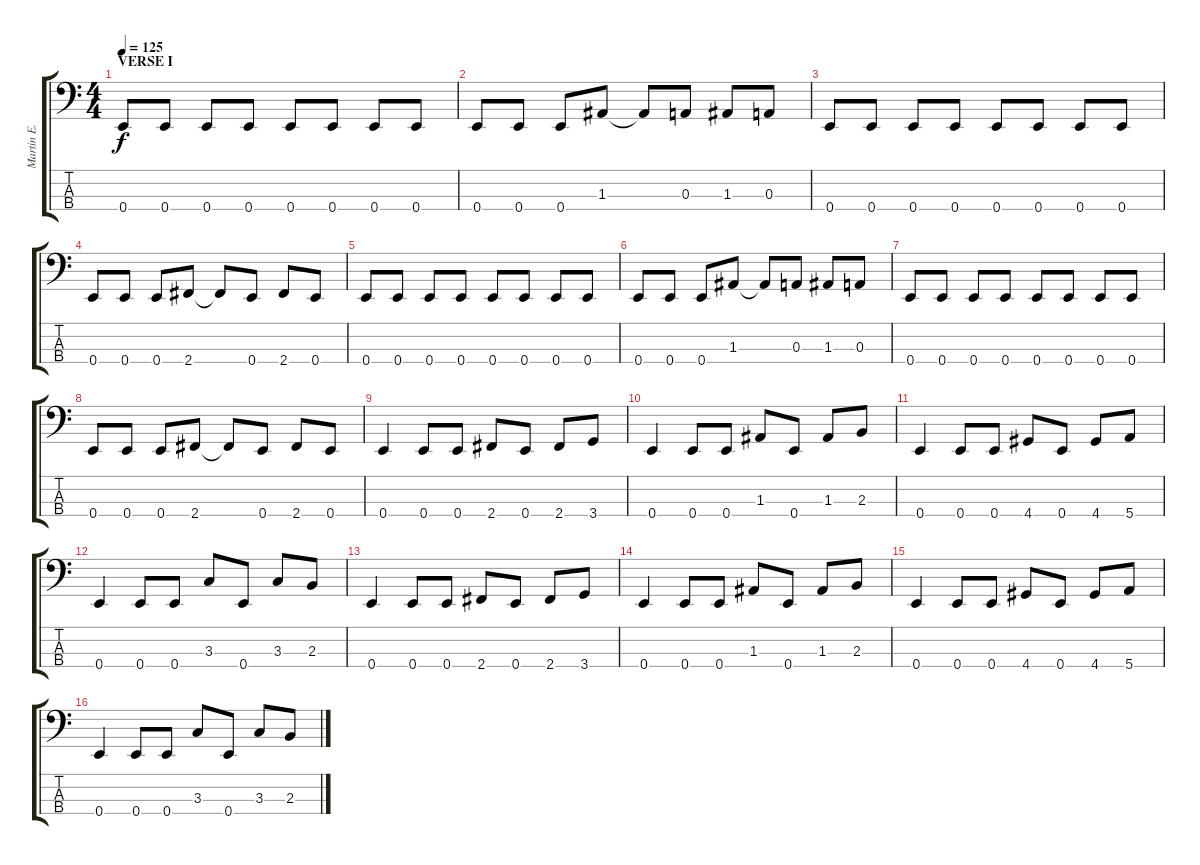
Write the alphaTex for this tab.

\track ("Martin E. Ain" "Martin E. ") {instrument electricbasspick}
\staff {score tabs}
\tuning (G2 D2 A1 E1) {hide}
\ts (4 4)
\section ("" "VERSE I")
\tempo 125
\clef f4
\ks c
0.4.8{dy f} 0.4.8 0.4.8 0.4.8 0.4.8 0.4.8 0.4.8 0.4.8 |
0.4.8 0.4.8 0.4.8 1.3.8 1.3{t}.8 0.3.8 1.3.8 0.3.8 |
0.4.8 0.4.8 0.4.8 0.4.8 0.4.8 0.4.8 0.4.8 0.4.8 |
0.4.8 0.4.8 0.4.8 2.4.8 2.4{t}.8 0.4.8 2.4.8 0.4.8 |
0.4.8 0.4.8 0.4.8 0.4.8 0.4.8 0.4.8 0.4.8 0.4.8 |
0.4.8 0.4.8 0.4.8 1.3.8 1.3{t}.8 0.3.8 1.3.8 0.3.8 |
0.4.8 0.4.8 0.4.8 0.4.8 0.4.8 0.4.8 0.4.8 0.4.8 |
0.4.8 0.4.8 0.4.8 2.4.8 2.4{t}.8 0.4.8 2.4.8 0.4.8 |
0.4.4 0.4.8 0.4.8 2.4.8 0.4.8 2.4.8 3.4.8 |
0.4.4 0.4.8 0.4.8 1.3.8 0.4.8 1.3.8 2.3.8 |
0.4.4 0.4.8 0.4.8 4.4.8 0.4.8 4.4.8 5.4.8 |
0.4.4 0.4.8 0.4.8 3.3.8 0.4.8 3.3.8 2.3.8 |
0.4.4 0.4.8 0.4.8 2.4.8 0.4.8 2.4.8 3.4.8 |
0.4.4 0.4.8 0.4.8 1.3.8 0.4.8 1.3.8 2.3.8 |
0.4.4 0.4.8 0.4.8 4.4.8 0.4.8 4.4.8 5.4.8 |
0.4.4 0.4.8 0.4.8 3.3.8 0.4.8 3.3.8 2.3.8
